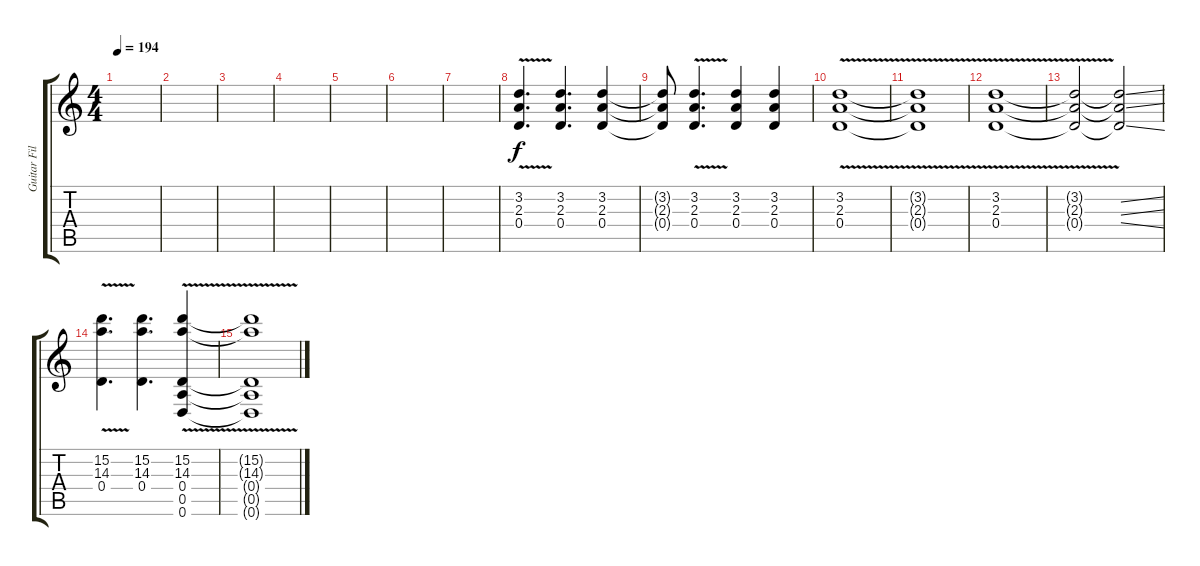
\track ("Guitar Fills" "Guitar Fil") {instrument distortionguitar}
\staff {score tabs}
\tuning (E4 B3 G3 D3 A2 D2) {hide}
\ts (4 4)
\tempo 194
\clef g2
\ks c
|
|
|
|
|
|
|
(3.2{v} 2.3{v} 0.4).4{d} (3.2 2.3 0.4).4{d} (3.2 2.3 0.4).4 |
(3.2{t} 2.3{t} 0.4{t}).8 (3.2{v} 2.3{v} 0.4).4{d} (3.2 2.3 0.4).4 (3.2 2.3 0.4).4 |
(3.2{v} 2.3{v} 0.4).1 |
(3.2{t} 2.3{t} 0.4{t}).1 |
(3.2 2.3{v} 0.4).1 |
(3.2{t} 2.3{t} 0.4{t}).2 (3.2{ss t} 2.3{ss t} 0.4{ss t}).2 |
(15.2{v} 14.3{v} 0.4).4{d} (15.2 14.3 0.4).4{d} (15.2{v} 14.3{v} 0.4 0.5 0.6).4 |
(15.2{t} 14.3{t} 0.4{t} 0.5{t} 0.6{t}).1
